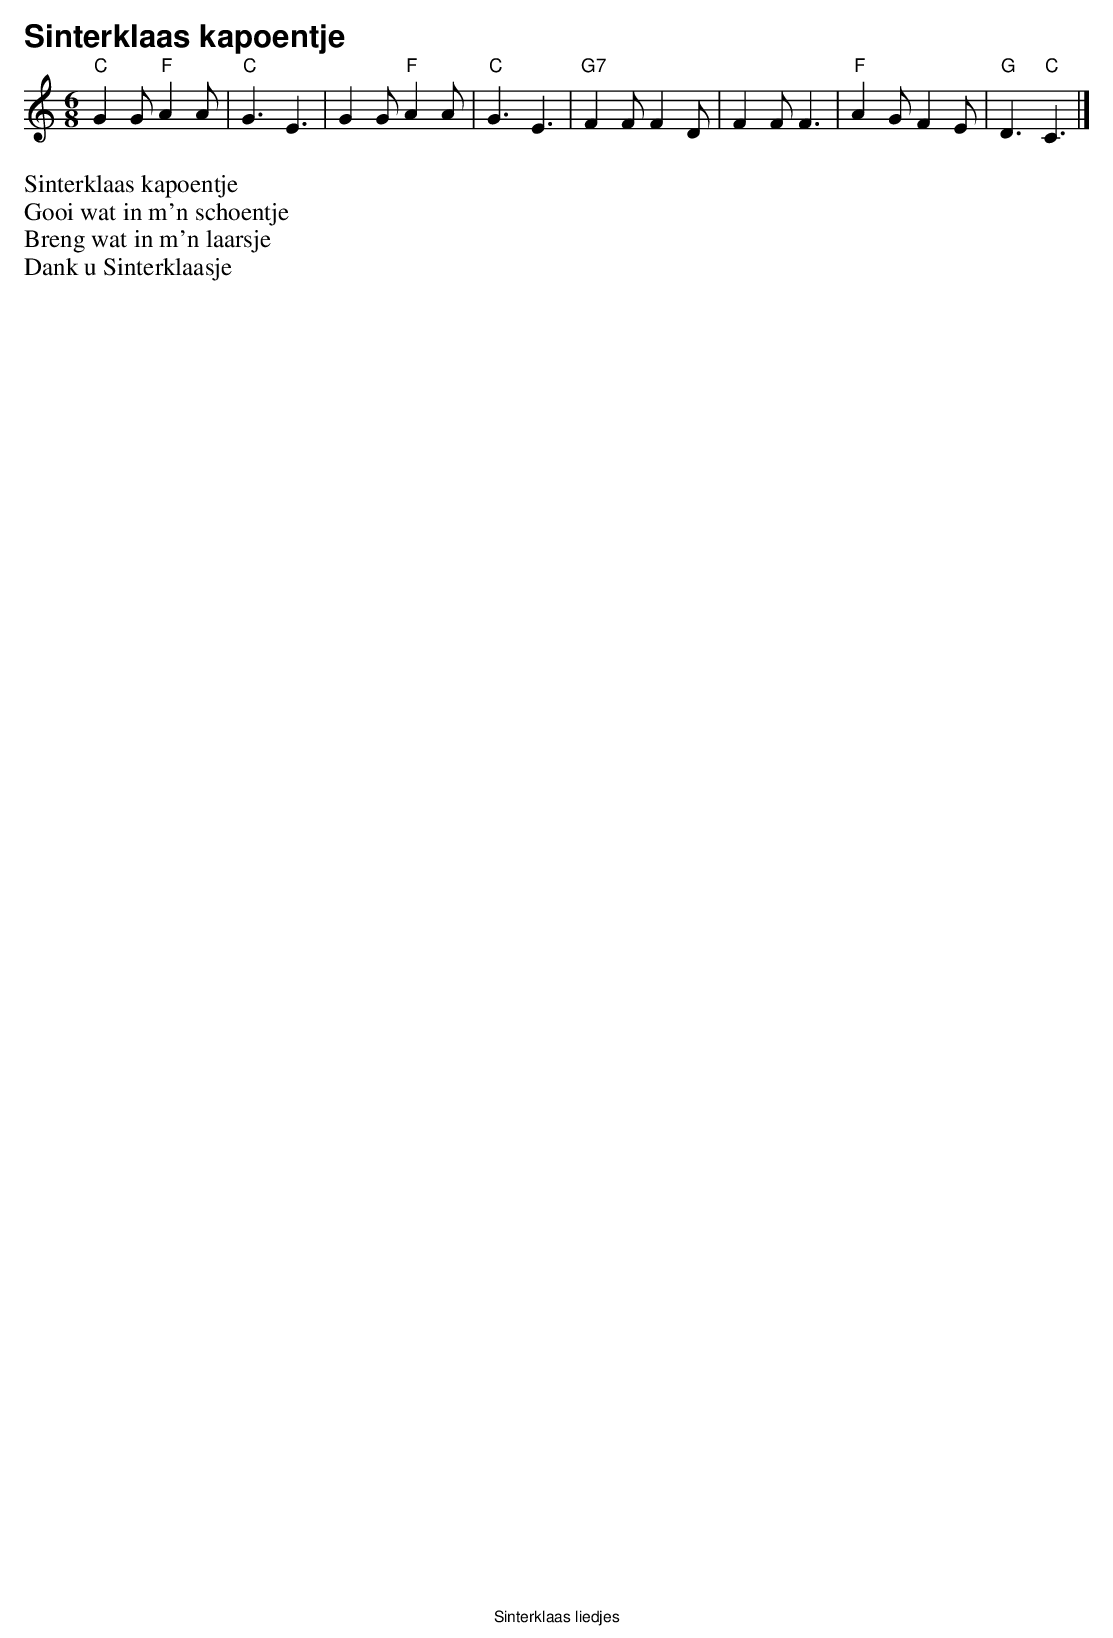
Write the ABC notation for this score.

X:1
T:Sinterklaas kapoentje
Q:1/4=150
M:6/8
L:1/8
K:C clef=treble
V:1
"C"G2 G"F" A2A | "C"G3E3 | G2 G"F"A2A |"C" G3E3 | "G7" F2 FF2D |F2FF3 |"F" A2 GF2E |"G" D3"C"C3 |]
Sinterklaas kapoentje
Gooi wat in m'n schoentje
Breng wat in m'n laarsje
Dank u Sinterklaasje
